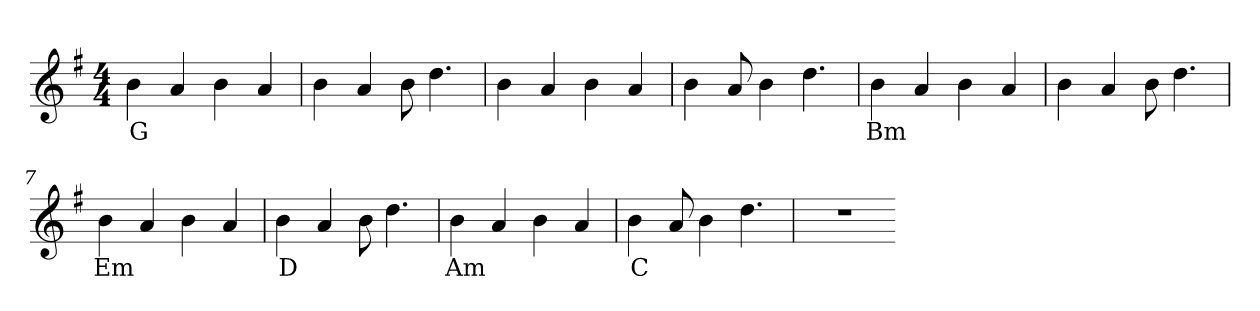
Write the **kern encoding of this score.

**kern	**text
*part1	*part1
*staff1	*staff1
*clefG2	*
*k[f#]	*
*M4/4	*
=1	=1
4b	G
4a	.
4b	.
4a	.
=2	=2
4b	.
4a	.
8b	.
4.dd	.
=3	=3
4b	.
4a	.
4b	.
4a	.
=4	=4
4b	.
8a	.
4b	.
4.dd	.
=5	=5
4b	Bm
4a	.
4b	.
4a	.
=6	=6
4b	.
4a	.
8b	.
4.dd	.
=7	=7
4b	Em
4a	.
4b	.
4a	.
=8	=8
4b	D
4a	.
8b	.
4.dd	.
=9	=9
4b	Am
4a	.
4b	.
4a	.
=10	=10
4b	C
8a	.
4b	.
4.dd	.
=11	=11
1r	.
=-	=-
*-	*-
